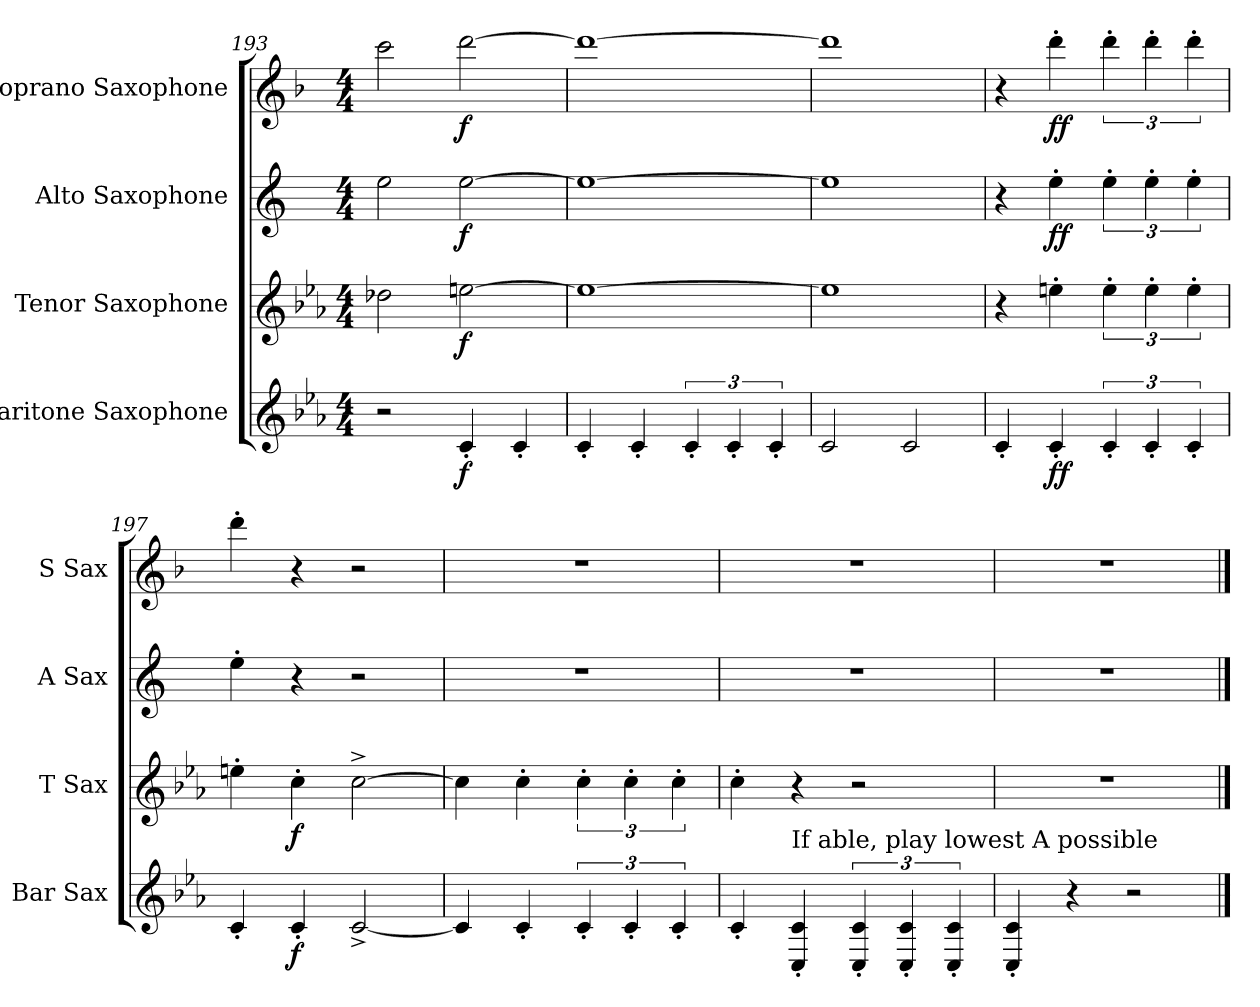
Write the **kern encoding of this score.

**kern	**dynam	**kern	**dynam	**kern	**dynam	**kern	**dynam
*part4	*part4	*part3	*part3	*part2	*part2	*part1	*part1
*staff4	*staff4	*staff3	*staff3	*staff2	*staff2	*staff1	*staff1
*I"Baritone Saxophone	*	*I"Tenor Saxophone	*	*I"Alto Saxophone	*	*I"Soprano Saxophone	*
*I'Bar Sax	*	*I'T Sax	*	*I'A Sax	*	*I'S Sax	*
*clefG2	*	*clefG2	*	*clefG2	*	*clefG2	*
*ITrd12c21	*	*ITrd8c14	*	*ITrd5c9	*	*ITrd1c2	*
*k[b-e-a-]	*	*k[b-e-a-]	*	*k[b-e-a-]	*	*k[b-e-a-]	*
*M4/4	*	*M4/4	*	*M4/4	*	*M4/4	*
=193	=193	=193	=193	=193	=193	=193	=193
2r	.	2d-X\	.	2g\	.	2bb-\	.
!	!LO:DY:b	!	!LO:DY:b	!	!LO:DY:b	!	!LO:DY:b
4C'/	f	[2en\	f	[2g\	f	[2ccc\	f
4C'/	.	.	.	.	.	.	.
=194	=194	=194	=194	=194	=194	=194	=194
4C'/	.	1e_	.	1g_	.	1ccc_	.
4C'/	.	.	.	.	.	.	.
6C'/	.	.	.	.	.	.	.
6C'/	.	.	.	.	.	.	.
6C'/	.	.	.	.	.	.	.
=195	=195	=195	=195	=195	=195	=195	=195
2C/	.	1e]	.	1g]	.	1ccc]	.
2C/	.	.	.	.	.	.	.
!!LO:LB:g=z
=196	=196	=196	=196	=196	=196	=196	=196
4C'/	.	4r	.	4r	.	4r	.
!	!LO:DY:b	!	!	!	!LO:DY:b	!	!LO:DY:b
4C'/	ff	4en'\	.	4g'\	ff	4ccc'\	ff
6C'/	.	6e'\	.	6g'\	.	6ccc'\	.
6C'/	.	6e'\	.	6g'\	.	6ccc'\	.
6C'/	.	6e'\	.	6g'\	.	6ccc'\	.
=197	=197	=197	=197	=197	=197	=197	=197
4C'/	.	4en'\	.	4g'\	.	4ccc'\	.
!	!LO:DY:b	!	!LO:DY:b	!	!	!	!
4C'/	f	4c'\	f	4r	.	4r	.
[2C^/	.	[2c^\	.	2r	.	2r	.
=198	=198	=198	=198	=198	=198	=198	=198
4C/]	.	4c\]	.	1r	.	1r	.
4C'/	.	4c'\	.	.	.	.	.
6C'/	.	6c'\	.	.	.	.	.
6C'/	.	6c'\	.	.	.	.	.
6C'/	.	6c'\	.	.	.	.	.
=199	=199	=199	=199	=199	=199	=199	=199
4C'/	.	4c'\	.	1r	.	1r	.
!LO:TX:a:t=If able, play lowest A possible	!	!	!	!	!	!	!
4CC/' 4C/'	.	4r	.	.	.	.	.
6CC/' 6C/'	.	2r	.	.	.	.	.
6CC/' 6C/'	.	.	.	.	.	.	.
6CC/' 6C/'	.	.	.	.	.	.	.
=200	=200	=200	=200	=200	=200	=200	=200
4CC/' 4C/'	.	1r	.	1r	.	1r	.
4r	.	.	.	.	.	.	.
2r	.	.	.	.	.	.	.
==	==	==	==	==	==	==	==
*-	*-	*-	*-	*-	*-	*-	*-
